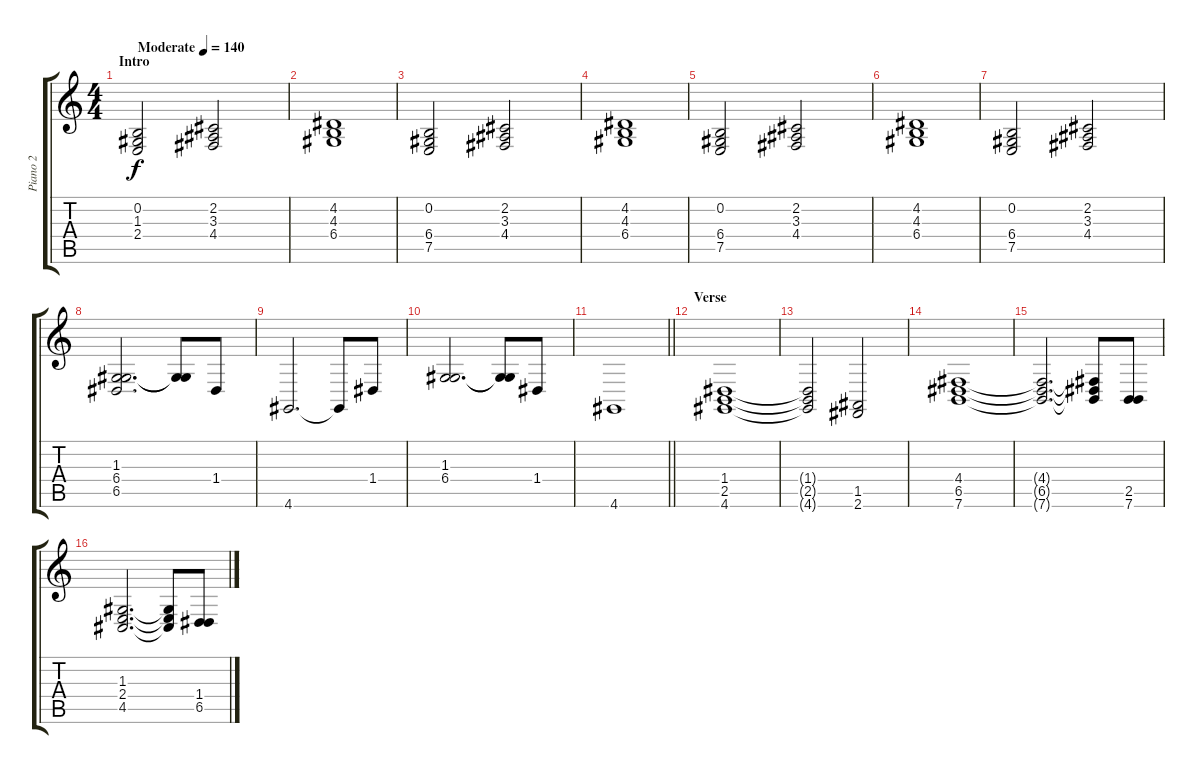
\track ("Piano 2" "Piano 2") {instrument acousticgrandpiano}
\staff {score tabs}
\tuning (E4 B3 G3 D3 A2 E2) {hide}
\ts (4 4)
\section ("" "Intro")
\tempo (140 "Moderate")
\clef g2
\ks c
(0.2 1.3 2.4).2{dy f instrument acousticgrandpiano} (2.2 3.3 4.4).2 |
(4.2 4.3 6.4).1 |
(0.2 6.4 7.5).2 (2.2 3.3 4.4).2 |
(4.2 4.3 6.4).1 |
(0.2 6.4 7.5).2 (2.2 3.3 4.4).2 |
(4.2 4.3 6.4).1 |
(0.2 6.4 7.5).2 (2.2 3.3 4.4).2 |
(1.3 6.4 6.5).2{d} (1.3{t} 6.4{t}).8 1.4.8 |
4.6.2{d} 4.6{t}.8 1.4.8 |
(1.3 6.4).2{d} (1.3{t} 6.4{t}).8 1.4.8 |
\barLineRight lightlight
4.6.1 |
\section ("" "Verse")
(1.4 2.5 4.6).1 |
(1.4{t} 2.5{t} 4.6{t}).2 (1.5 2.6).2 |
(4.4 6.5 7.6).1 |
(4.4{t} 6.5{t} 7.6{t}).2{d} (4.4{t} 6.5{t} 7.6{t}).8 (2.5 7.6).8 |
(1.3 2.4 4.5).2{d} (1.3{t} 2.4{t} 4.5{t}).8 (1.4 6.5).8
